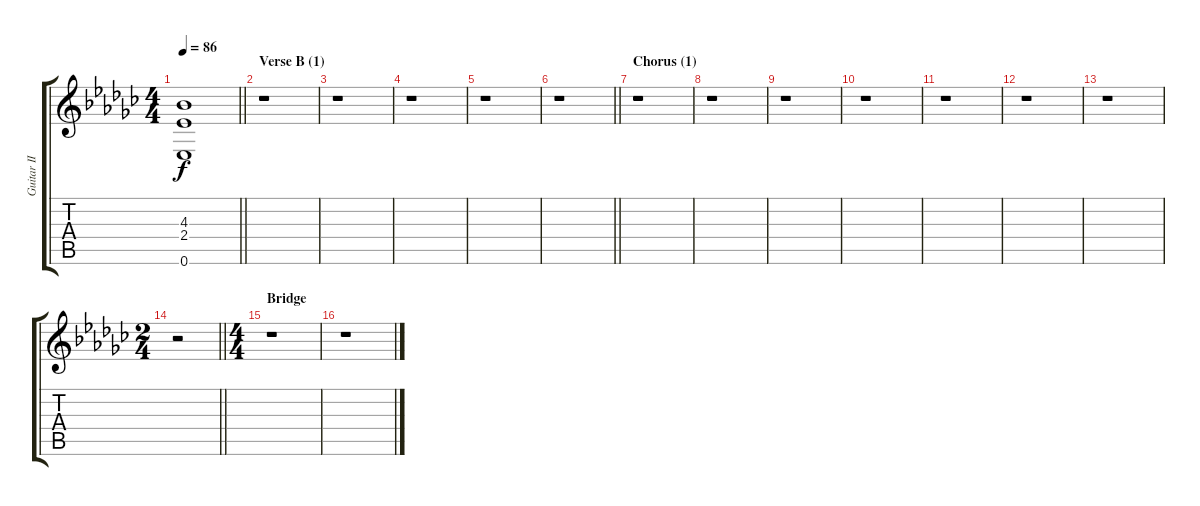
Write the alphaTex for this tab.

\track ("Guitar II" "Guitar II") {instrument distortionguitar}
\staff {score tabs}
\tuning (Eb4 Bb3 Gb3 Db3 Ab2 Eb2) {hide}
\ts (4 4)
\tempo 86
\clef g2
\barLineRight lightlight
\ks ebminor
(4.3{t} 2.4{t} 0.6{t}).1{dy f} |
\section ("" "Verse B (1)")
r.1 |
r.1 |
r.1 |
r.1 |
\barLineRight lightlight
r.1 |
\section ("" "Chorus (1)")
r.1 |
r.1 |
r.1 |
r.1 |
r.1 |
r.1 |
r.1 |
\ts (2 4)
\barLineRight lightlight
r.2 |
\ts (4 4)
\section ("" "Bridge")
r.1 |
r.1
